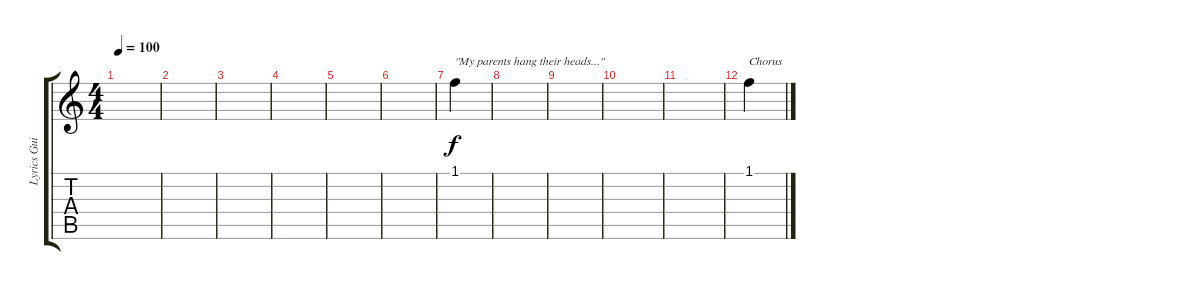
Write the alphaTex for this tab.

\track ("Lyrics Guide!!!" "Lyrics Gui") {instrument acousticguitarnylon}
\staff {score tabs}
\tuning (E4 B3 G3 D3 A2 E2) {hide}
\ts (4 4)
\tempo 100
\clef g2
\ks c
|
|
|
|
|
|
1.1.4{txt "\"My parents hang their heads...\""} |
|
|
|
|
1.1.4{txt "Chorus"}
